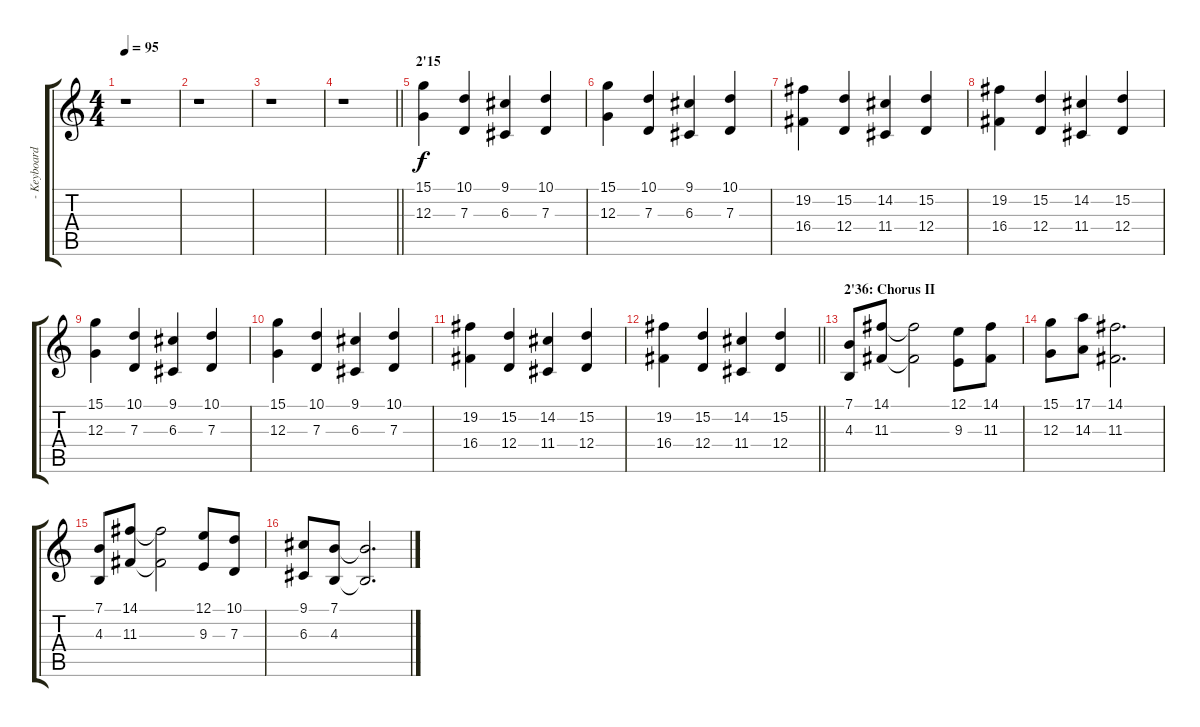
\track ("- Keyboard / Strings" "- Keyboard") {instrument stringensemble1}
\staff {score tabs}
\tuning (E4 B3 G3 D3 A2 E2) {hide}
\ts (4 4)
\tempo 95
\clef g2
\ks c
r.1{dy f} |
r.1 |
r.1 |
\barLineRight lightlight
r.1 |
\section ("" "2'15")
(15.1 12.3).4 (10.1 7.3).4 (9.1 6.3).4 (10.1 7.3).4 |
(15.1 12.3).4 (10.1 7.3).4 (9.1 6.3).4 (10.1 7.3).4 |
(19.2 16.4).4 (15.2 12.4).4 (14.2 11.4).4 (15.2 12.4).4 |
(19.2 16.4).4 (15.2 12.4).4 (14.2 11.4).4 (15.2 12.4).4 |
(15.1 12.3).4 (10.1 7.3).4 (9.1 6.3).4 (10.1 7.3).4 |
(15.1 12.3).4 (10.1 7.3).4 (9.1 6.3).4 (10.1 7.3).4 |
(19.2 16.4).4 (15.2 12.4).4 (14.2 11.4).4 (15.2 12.4).4 |
\barLineRight lightlight
(19.2 16.4).4 (15.2 12.4).4 (14.2 11.4).4 (15.2 12.4).4 |
\section ("" "2'36: Chorus II")
(7.1 4.3).8 (14.1 11.3).8 (14.1{t} 11.3{t}).2 (12.1 9.3).8 (14.1 11.3).8 |
(15.1 12.3).8 (17.1 14.3).8 (14.1 11.3).2{d} |
(7.1 4.3).8 (14.1 11.3).8 (14.1{t} 11.3{t}).2 (12.1 9.3).8 (10.1 7.3).8 |
(9.1 6.3).8 (7.1 4.3).8 (7.1{t} 4.3{t}).2{d}
